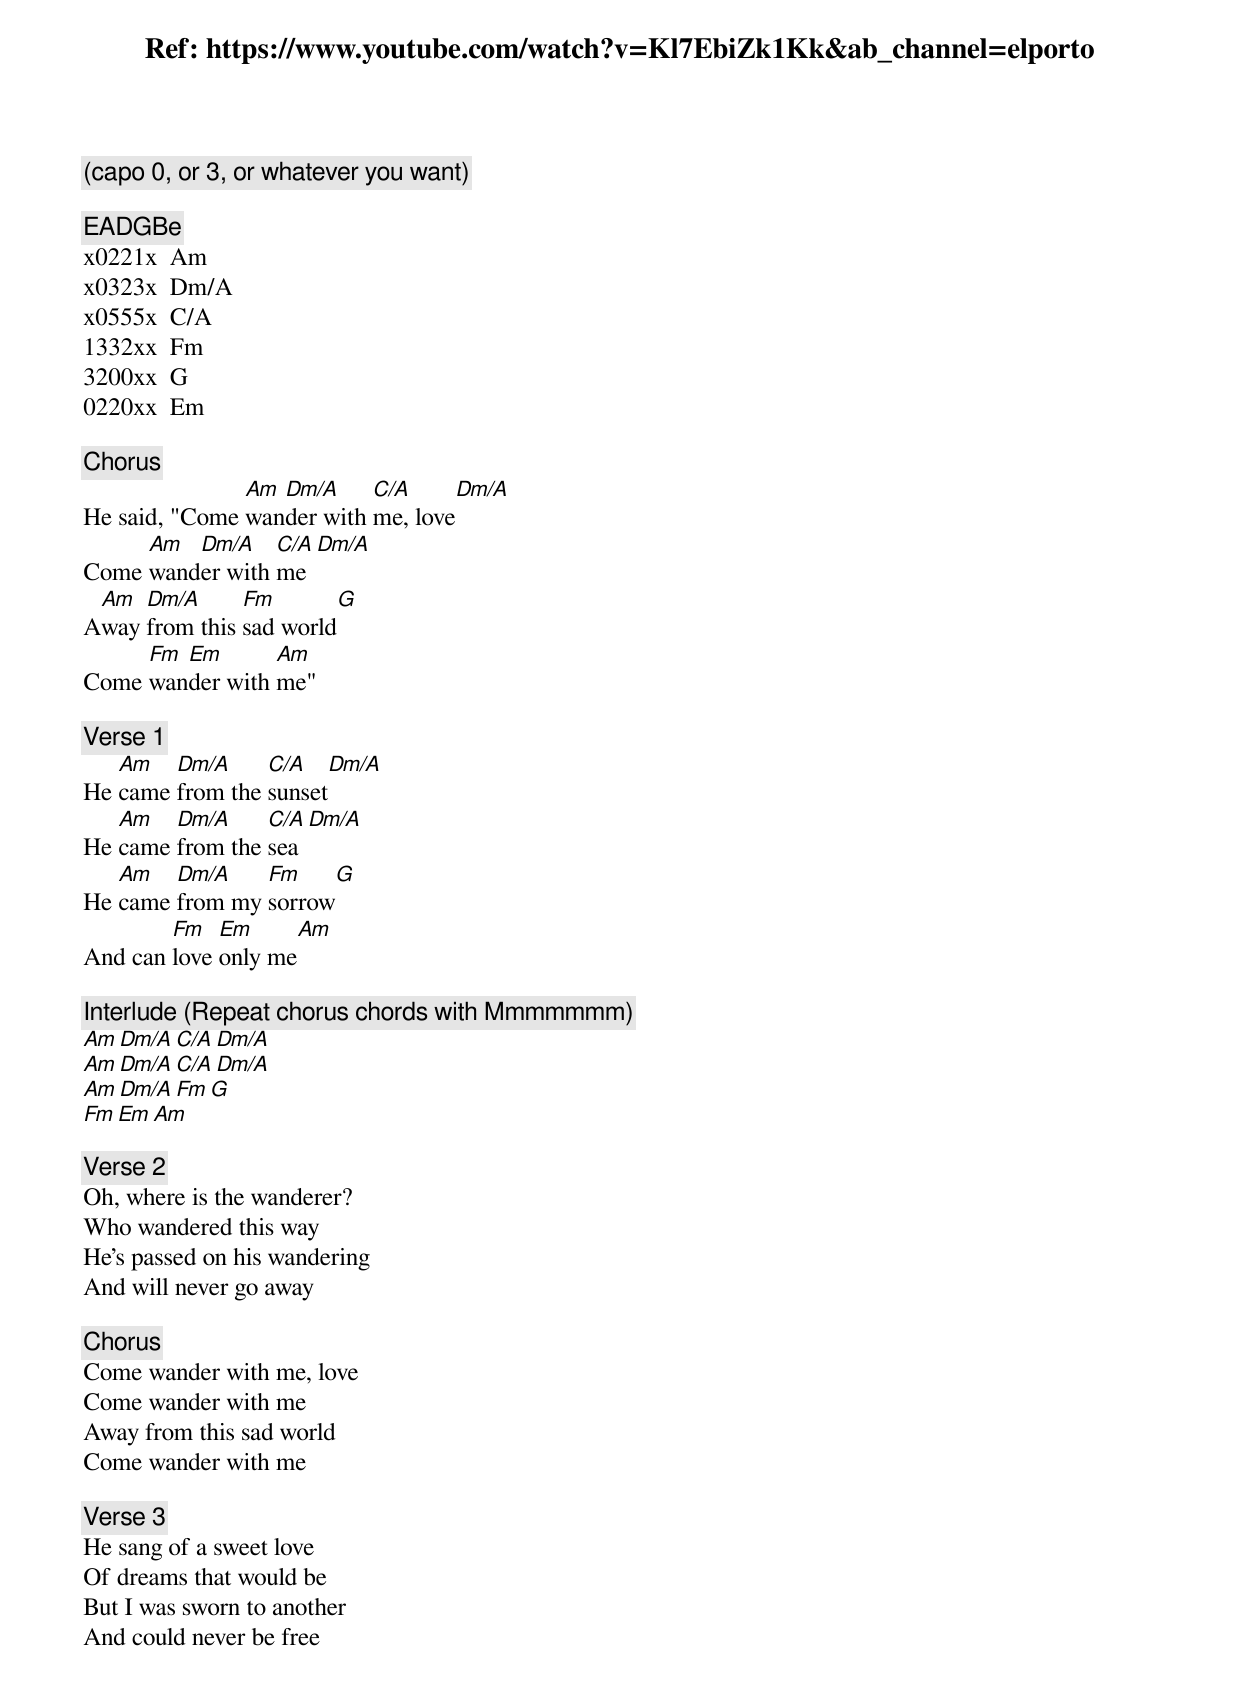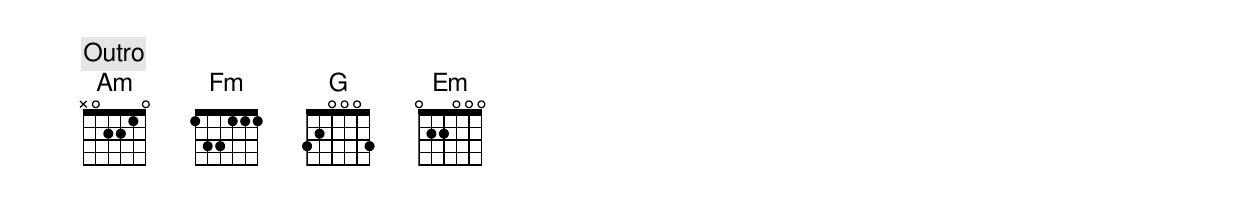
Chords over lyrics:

Ref: https://www.youtube.com/watch?v=Kl7EbiZk1Kk&ab_channel=elporto

(capo 0, or 3, or whatever you want)

EADGBe
x0221x  Am
x0323x  Dm/A
x0555x  C/A
1332xx  Fm
3200xx  G
0220xx  Em

[Chorus]
               Am Dm/A     C/A      Dm/A
He said, "Come wander with me, love
     Am  Dm/A    C/A   Dm/A
Come wander with me
 Am  Dm/A      Fm        G
Away from this sad world
     Fm Em       Am
Come wander with me"

[Verse 1]
   Am   Dm/A     C/A     Dm/A
He came from the sunset
   Am   Dm/A     C/A     Dm/A
He came from the sea
   Am   Dm/A    Fm       G
He came from my sorrow
        Fm   Em       Am
And can love only me

[Interlude] (Repeat chorus chords with Mmmmmmm)
Am  Dm/A  C/A  Dm/A
Am  Dm/A  C/A  Dm/A
Am  Dm/A  Fm   G
Fm  Em    Am

[Verse 2]
Oh, where is the wanderer?
Who wandered this way
He's passed on his wandering
And will never go away

[Chorus]
Come wander with me, love
Come wander with me
Away from this sad world
Come wander with me

[Verse 3]
He sang of a sweet love
Of dreams that would be
But I was sworn to another
And could never be free

[Outro]
